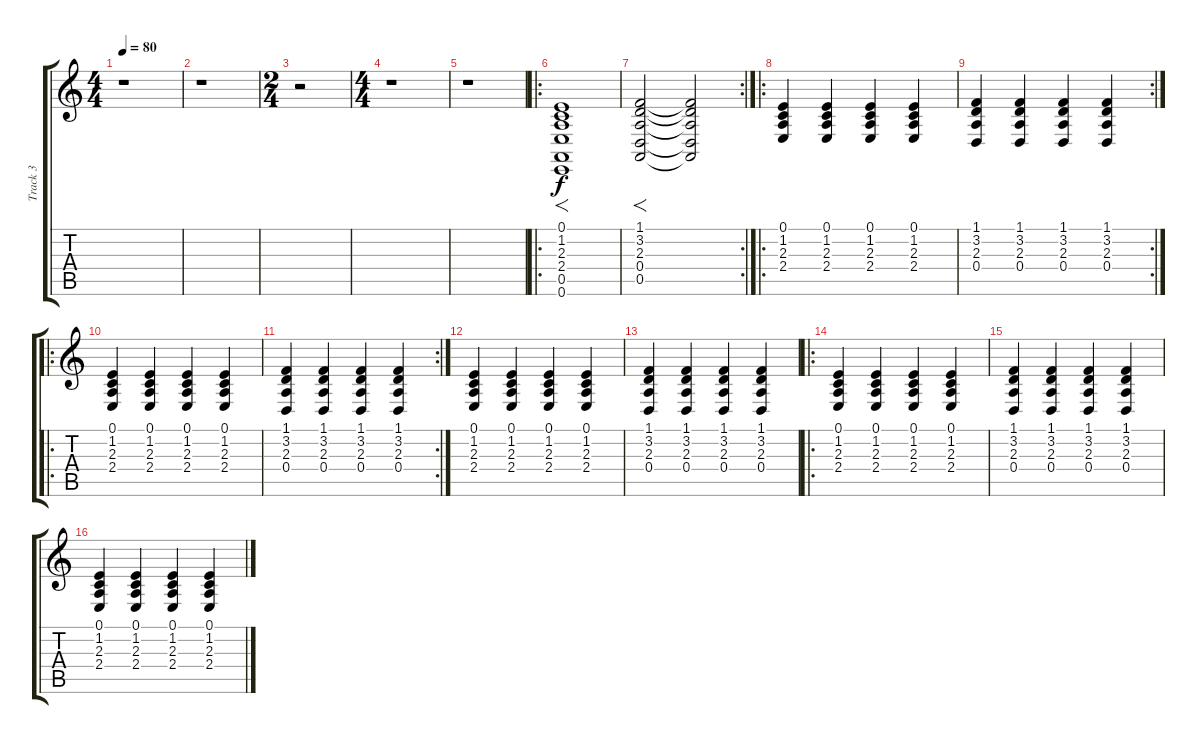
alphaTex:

\track ("Track 3" "Track 3") {instrument violin}
\staff {score tabs}
\tuning (E4 B3 G3 D3 A2 E2) {hide}
\ts (4 4)
\tempo 80
\clef g2
\ks c
r.1{dy f instrument violin} |
r.1 |
\ts (2 4)
r.2 |
\ts (4 4)
r.1 |
r.1 |
\ro
(0.1 1.2 2.3 2.4 0.5 0.6).1{f instrument rockorgan} |
\rc 2
(1.1 3.2 2.3 0.4 0.5).2{f} (1.1{t} 3.2{t} 2.3{t} 0.4{t} 0.5{t}).2 |
\ro
(0.1 1.2 2.3 2.4).4{volume 7 instrument violin} (0.1 1.2 2.3 2.4).4 (0.1 1.2 2.3 2.4).4 (0.1 1.2 2.3 2.4).4 |
\rc 2
(1.1 3.2 2.3 0.4).4 (1.1 3.2 2.3 0.4).4 (1.1 3.2 2.3 0.4).4 (1.1 3.2 2.3 0.4).4 |
\ro
(0.1 1.2 2.3 2.4).4{volume 8} (0.1 1.2 2.3 2.4).4 (0.1 1.2 2.3 2.4).4 (0.1 1.2 2.3 2.4).4 |
\rc 2
(1.1 3.2 2.3 0.4).4 (1.1 3.2 2.3 0.4).4 (1.1 3.2 2.3 0.4).4 (1.1 3.2 2.3 0.4).4 |
(0.1 1.2 2.3 2.4).4 (0.1 1.2 2.3 2.4).4 (0.1 1.2 2.3 2.4).4 (0.1 1.2 2.3 2.4).4 |
(1.1 3.2 2.3 0.4).4 (1.1 3.2 2.3 0.4).4 (1.1 3.2 2.3 0.4).4 (1.1 3.2 2.3 0.4).4 |
\ro
(0.1 1.2 2.3 2.4).4 (0.1 1.2 2.3 2.4).4 (0.1 1.2 2.3 2.4).4 (0.1 1.2 2.3 2.4).4 |
(1.1 3.2 2.3 0.4).4 (1.1 3.2 2.3 0.4).4 (1.1 3.2 2.3 0.4).4 (1.1 3.2 2.3 0.4).4 |
(0.1 1.2 2.3 2.4).4 (0.1 1.2 2.3 2.4).4 (0.1 1.2 2.3 2.4).4 (0.1 1.2 2.3 2.4).4
